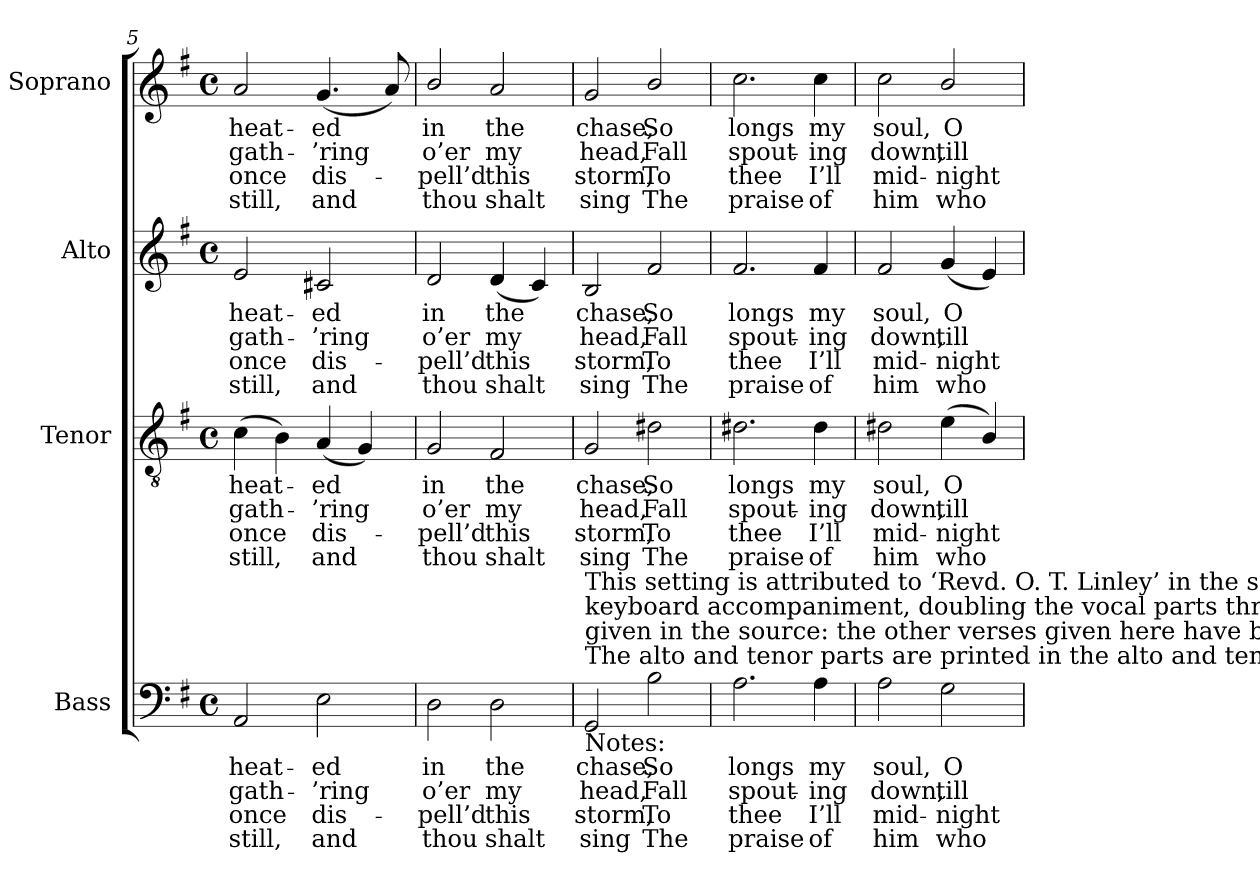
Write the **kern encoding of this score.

**kern	**text	**text	**text	**text	**kern	**text	**text	**text	**text	**kern	**text	**text	**text	**text	**kern	**text	**text	**text	**text
*part4	*part4	*part4	*part4	*part4	*part3	*part3	*part3	*part3	*part3	*part2	*part2	*part2	*part2	*part2	*part1	*part1	*part1	*part1	*part1
*staff4	*staff4	*staff4	*staff4	*staff4	*staff3	*staff3	*staff3	*staff3	*staff3	*staff2	*staff2	*staff2	*staff2	*staff2	*staff1	*staff1	*staff1	*staff1	*staff1
*I"Bass	*	*	*	*	*I"Tenor	*	*	*	*	*I"Alto	*	*	*	*	*I"Soprano	*	*	*	*
*I'B.	*	*	*	*	*I'T.	*	*	*	*	*I'A.	*	*	*	*	*I'S.	*	*	*	*
*clefF4	*	*	*	*	*clefGv2	*	*	*	*	*clefG2	*	*	*	*	*clefG2	*	*	*	*
*	*	*	*	*	*ITrd7c12	*	*	*	*	*	*	*	*	*	*	*	*	*	*
*k[f#]	*	*	*	*	*k[f#]	*	*	*	*	*k[f#]	*	*	*	*	*k[f#]	*	*	*	*
*e:	*	*	*	*	*e:	*	*	*	*	*e:	*	*	*	*	*e:	*	*	*	*
*M4/4	*	*	*	*	*M4/4	*	*	*	*	*M4/4	*	*	*	*	*M4/4	*	*	*	*
*met(c)	*	*	*	*	*met(c)	*	*	*	*	*met(c)	*	*	*	*	*met(c)	*	*	*	*
=5	=5	=5	=5	=5	=5	=5	=5	=5	=5	=5	=5	=5	=5	=5	=5	=5	=5	=5	=5
!	!LO:LY:b:color=#000000	!LO:LY:b:color=#000000	!LO:LY:b:color=#000000	!LO:LY:b:color=#000000	!	!	!	!	!	!	!	!	!	!	!	!	!	!	!
!	!	!	!	!	!	!LO:LY:b:color=#000000	!LO:LY:b:color=#000000	!LO:LY:b:color=#000000	!LO:LY:b:color=#000000	!	!	!	!	!	!	!	!	!	!
!	!	!	!	!	!	!	!	!	!	!	!LO:LY:b:color=#000000	!LO:LY:b:color=#000000	!LO:LY:b:color=#000000	!LO:LY:b:color=#000000	!	!	!	!	!
!	!	!	!	!	!	!	!	!	!	!	!	!	!	!	!	!LO:LY:b:color=#000000	!LO:LY:b:color=#000000	!LO:LY:b:color=#000000	!LO:LY:b:color=#000000
2AAi/	heat-	gath-	once	still,	(4Ci\	heat-	gath-	once	still,	2ei/	heat-	gath-	once	still,	2ai/	heat-	gath-	once	still,
.	.	.	.	.	4BBi\)	.	.	.	.	.	.	.	.	.	.	.	.	.	.
!	!LO:LY:b:color=#000000	!LO:LY:b:color=#000000	!LO:LY:b:color=#000000	!LO:LY:b:color=#000000	!	!	!	!	!	!	!	!	!	!	!	!	!	!	!
!	!	!	!	!	!	!LO:LY:b:color=#000000	!LO:LY:b:color=#000000	!LO:LY:b:color=#000000	!LO:LY:b:color=#000000	!	!	!	!	!	!	!	!	!	!
!	!	!	!	!	!	!	!	!	!	!	!LO:LY:b:color=#000000	!LO:LY:b:color=#000000	!LO:LY:b:color=#000000	!LO:LY:b:color=#000000	!	!	!	!	!
!	!	!	!	!	!	!	!	!	!	!	!	!	!	!	!	!LO:LY:b:color=#000000	!LO:LY:b:color=#000000	!LO:LY:b:color=#000000	!LO:LY:b:color=#000000
2Ei\	-ed	-’ring	dis-	-and	(4AAi/	-ed	-’ring	dis-	and	2c#Xi/	-ed	-’ring	dis-	and	(4.gi/	-ed	-’ring	dis-	-and
.	.	.	.	.	4GGi/)	.	.	.	.	.	.	.	.	.	.	.	.	.	.
.	.	.	.	.	.	.	.	.	.	.	.	.	.	.	8ai/)	.	.	.	.
=6	=6	=6	=6	=6	=6	=6	=6	=6	=6	=6	=6	=6	=6	=6	=6	=6	=6	=6	=6
!	!LO:LY:b:color=#000000	!LO:LY:b:color=#000000	!LO:LY:b:color=#000000	!LO:LY:b:color=#000000	!	!	!	!	!	!	!	!	!	!	!	!	!	!	!
!	!	!	!	!	!	!LO:LY:b:color=#000000	!LO:LY:b:color=#000000	!LO:LY:b:color=#000000	!LO:LY:b:color=#000000	!	!	!	!	!	!	!	!	!	!
!	!	!	!	!	!	!	!	!	!	!	!LO:LY:b:color=#000000	!LO:LY:b:color=#000000	!LO:LY:b:color=#000000	!LO:LY:b:color=#000000	!	!	!	!	!
!	!	!	!	!	!	!	!	!	!	!	!	!	!	!	!	!LO:LY:b:color=#000000	!LO:LY:b:color=#000000	!LO:LY:b:color=#000000	!LO:LY:b:color=#000000
2Di\	in	o’er	pell’d	thou	2GGi/	in	o’er	pell’d	-thou	2di/	in	o’er	pell’d	-thou	2bi/	in	o’er	pell’d	thou
!	!LO:LY:b:color=#000000	!LO:LY:b:color=#000000	!LO:LY:b:color=#000000	!LO:LY:b:color=#000000	!	!	!	!	!	!	!	!	!	!	!	!	!	!	!
!	!	!	!	!	!	!LO:LY:b:color=#000000	!LO:LY:b:color=#000000	!LO:LY:b:color=#000000	!LO:LY:b:color=#000000	!	!	!	!	!	!	!	!	!	!
!	!	!	!	!	!	!	!	!	!	!	!LO:LY:b:color=#000000	!LO:LY:b:color=#000000	!LO:LY:b:color=#000000	!LO:LY:b:color=#000000	!	!	!	!	!
!	!	!	!	!	!	!	!	!	!	!	!	!	!	!	!	!LO:LY:b:color=#000000	!LO:LY:b:color=#000000	!LO:LY:b:color=#000000	!LO:LY:b:color=#000000
2Di\	the	my	this	shalt	2FF#i/	the	my	this	shalt	(4di/	the	my	this	shalt	2ai/	the	my	this	shalt
.	.	.	.	.	.	.	.	.	.	4ci/)	.	.	.	.	.	.	.	.	.
!!LO:LB:g=z
=7	=7	=7	=7	=7	=7	=7	=7	=7	=7	=7	=7	=7	=7	=7	=7	=7	=7	=7	=7
!	!LO:LY:b:color=#000000	!LO:LY:b:color=#000000	!LO:LY:b:color=#000000	!LO:LY:b:color=#000000	!	!	!	!	!	!	!	!	!	!	!	!	!	!	!
!	!	!	!	!	!	!LO:LY:b:color=#000000	!LO:LY:b:color=#000000	!LO:LY:b:color=#000000	!LO:LY:b:color=#000000	!	!	!	!	!	!	!	!	!	!
!	!	!	!	!	!	!	!	!	!	!	!LO:LY:b:color=#000000	!LO:LY:b:color=#000000	!LO:LY:b:color=#000000	!LO:LY:b:color=#000000	!	!	!	!	!
!LO:TX:b:t=Notes&colon;	!	!	!	!	!	!	!	!	!	!	!	!	!	!	!	!	!	!	!
!LO:TX:t=The alto and tenor parts are printed in the alto and tenor clefs respectively in the source. Only the first verse of the text is	!	!	!	!	!	!	!	!	!	!	!	!	!	!	!	!	!	!	!
!LO:TX:t=given in the source&colon; the other verses given here have been added editorially. The source contains a fully written-out	!	!	!	!	!	!	!	!	!	!	!	!	!	!	!	!	!	!	!
!LO:TX:t=keyboard accompaniment, doubling the vocal parts throughout, which has been omitted from the present edition.	!	!	!	!	!	!	!	!	!	!	!	!	!	!	!	!	!	!	!
!LO:TX:t=This setting is attributed to ‘Revd. O. T. Linley’ in the source.	!	!	!	!	!	!	!	!	!	!	!	!	!	!	!	!	!	!	!
!	!	!	!	!	!	!	!	!	!	!	!	!	!	!	!	!LO:LY:b:color=#000000	!LO:LY:b:color=#000000	!LO:LY:b:color=#000000	!LO:LY:b:color=#000000
2GGi/	chase,	head,	storm,	sing	2GGi/	chase,	head,	storm,	sing	2Bi/	chase,	head,	storm,	sing	2gi/	chase,	head,	storm,	sing
!	!LO:LY:b:color=#000000	!LO:LY:b:color=#000000	!LO:LY:b:color=#000000	!LO:LY:b:color=#000000	!	!	!	!	!	!	!	!	!	!	!	!	!	!	!
!	!	!	!	!	!	!LO:LY:b:color=#000000	!LO:LY:b:color=#000000	!LO:LY:b:color=#000000	!LO:LY:b:color=#000000	!	!	!	!	!	!	!	!	!	!
!	!	!	!	!	!	!	!	!	!	!	!LO:LY:b:color=#000000	!LO:LY:b:color=#000000	!LO:LY:b:color=#000000	!LO:LY:b:color=#000000	!	!	!	!	!
!	!	!	!	!	!	!	!	!	!	!	!	!	!	!	!	!LO:LY:b:color=#000000	!LO:LY:b:color=#000000	!LO:LY:b:color=#000000	!LO:LY:b:color=#000000
2Bi\	So	Fall	To	The	2D#Xi\	So	Fall	To	The	2f#i/	So	Fall	To	The	2bi/	So	Fall	To	The
=8	=8	=8	=8	=8	=8	=8	=8	=8	=8	=8	=8	=8	=8	=8	=8	=8	=8	=8	=8
!	!LO:LY:b:color=#000000	!LO:LY:b:color=#000000	!LO:LY:b:color=#000000	!LO:LY:b:color=#000000	!	!	!	!	!	!	!	!	!	!	!	!	!	!	!
!	!	!	!	!	!	!LO:LY:b:color=#000000	!LO:LY:b:color=#000000	!LO:LY:b:color=#000000	!LO:LY:b:color=#000000	!	!	!	!	!	!	!	!	!	!
!	!	!	!	!	!	!	!	!	!	!	!LO:LY:b:color=#000000	!LO:LY:b:color=#000000	!LO:LY:b:color=#000000	!LO:LY:b:color=#000000	!	!	!	!	!
!	!	!	!	!	!	!	!	!	!	!	!	!	!	!	!	!LO:LY:b:color=#000000	!LO:LY:b:color=#000000	!LO:LY:b:color=#000000	!LO:LY:b:color=#000000
2.Ai\	longs	spout-	thee	praise	2.D#Xi\	longs	spout-	thee	praise	2.f#i/	longs	spout-	thee	praise	2.cci\	longs	spout-	thee	praise
!	!LO:LY:b:color=#000000	!LO:LY:b:color=#000000	!LO:LY:b:color=#000000	!LO:LY:b:color=#000000	!	!	!	!	!	!	!	!	!	!	!	!	!	!	!
!	!	!	!	!	!	!LO:LY:b:color=#000000	!LO:LY:b:color=#000000	!LO:LY:b:color=#000000	!LO:LY:b:color=#000000	!	!	!	!	!	!	!	!	!	!
!	!	!	!	!	!	!	!	!	!	!	!LO:LY:b:color=#000000	!LO:LY:b:color=#000000	!LO:LY:b:color=#000000	!LO:LY:b:color=#000000	!	!	!	!	!
!	!	!	!	!	!	!	!	!	!	!	!	!	!	!	!	!LO:LY:b:color=#000000	!LO:LY:b:color=#000000	!LO:LY:b:color=#000000	!LO:LY:b:color=#000000
4Ai\	my	-ing	I’ll	of	4D#i\	my	-ing	I’ll	of	4f#i/	my	-ing	I’ll	of	4cci\	my	-ing	I’ll	of
=9	=9	=9	=9	=9	=9	=9	=9	=9	=9	=9	=9	=9	=9	=9	=9	=9	=9	=9	=9
!	!LO:LY:b:color=#000000	!LO:LY:b:color=#000000	!LO:LY:b:color=#000000	!LO:LY:b:color=#000000	!	!	!	!	!	!	!	!	!	!	!	!	!	!	!
!	!	!	!	!	!	!LO:LY:b:color=#000000	!LO:LY:b:color=#000000	!LO:LY:b:color=#000000	!LO:LY:b:color=#000000	!	!	!	!	!	!	!	!	!	!
!	!	!	!	!	!	!	!	!	!	!	!LO:LY:b:color=#000000	!LO:LY:b:color=#000000	!LO:LY:b:color=#000000	!LO:LY:b:color=#000000	!	!	!	!	!
!	!	!	!	!	!	!	!	!	!	!	!	!	!	!	!	!LO:LY:b:color=#000000	!LO:LY:b:color=#000000	!LO:LY:b:color=#000000	!LO:LY:b:color=#000000
2Ai\	soul,	down,	mid-	-him	2D#Xi\	soul,	down,	mid-	him	2f#i/	soul,	down,	mid-	him	2cci\	soul,	down,	mid-	-him
!	!LO:LY:b:color=#000000	!LO:LY:b:color=#000000	!LO:LY:b:color=#000000	!LO:LY:b:color=#000000	!	!	!	!	!	!	!	!	!	!	!	!	!	!	!
!	!	!	!	!	!	!LO:LY:b:color=#000000	!LO:LY:b:color=#000000	!LO:LY:b:color=#000000	!LO:LY:b:color=#000000	!	!	!	!	!	!	!	!	!	!
!	!	!	!	!	!	!	!	!	!	!	!LO:LY:b:color=#000000	!LO:LY:b:color=#000000	!LO:LY:b:color=#000000	!LO:LY:b:color=#000000	!	!	!	!	!
!	!	!	!	!	!	!	!	!	!	!	!	!	!	!	!	!LO:LY:b:color=#000000	!LO:LY:b:color=#000000	!LO:LY:b:color=#000000	!LO:LY:b:color=#000000
2Gi\	O	till	night	who	(4Ei\	O	till	night	-who	(4gi/	O	till	night	-who	2bi/	O	till	night	who
.	.	.	.	.	4BBi/)	.	.	.	.	4ei/)	.	.	.	.	.	.	.	.	.
=	=	=	=	=	=	=	=	=	=	=	=	=	=	=	=	=	=	=	=
*-	*-	*-	*-	*-	*-	*-	*-	*-	*-	*-	*-	*-	*-	*-	*-	*-	*-	*-	*-
